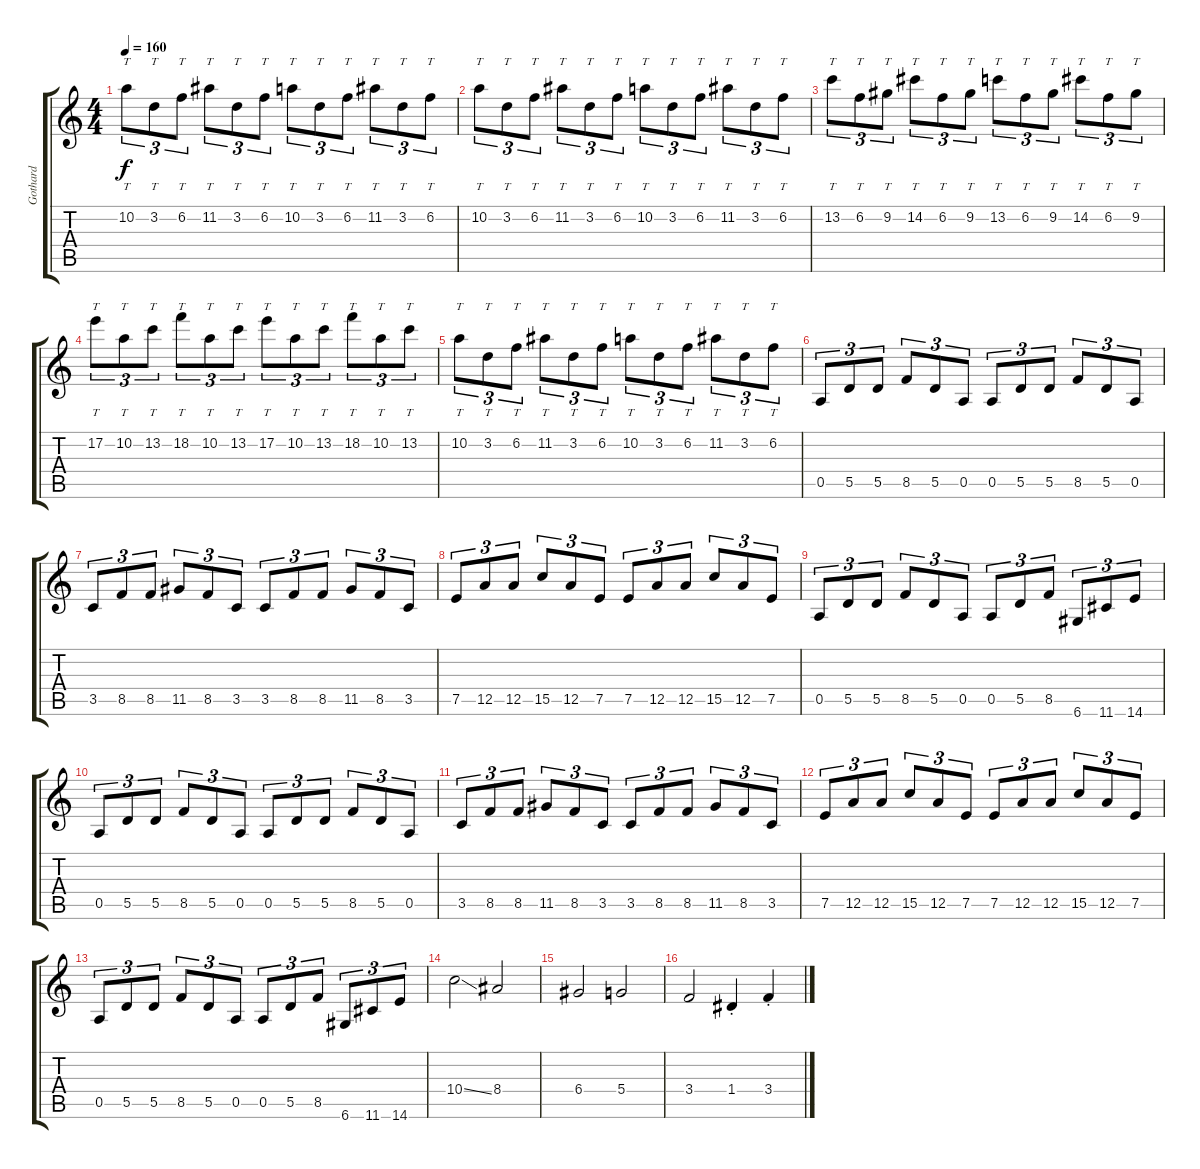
\track ("Gothard" "Gothard") {instrument overdrivenguitar}
\staff {score tabs}
\tuning (E4 B3 G3 D3 A2 D2) {hide}
\ts (4 4)
\tempo 160
\clef g2
\ks c
10.2.8{tt tu (3 2) dy f} 3.2.8{tt tu (3 2)} 6.2.8{tt tu (3 2)} 11.2.8{tt tu (3 2)} 3.2.8{tt tu (3 2)} 6.2.8{tt tu (3 2)} 10.2.8{tt tu (3 2)} 3.2.8{tt tu (3 2)} 6.2.8{tt tu (3 2)} 11.2.8{tt tu (3 2)} 3.2.8{tt tu (3 2)} 6.2.8{tt tu (3 2)} |
10.2.8{tt tu (3 2)} 3.2.8{tt tu (3 2)} 6.2.8{tt tu (3 2)} 11.2.8{tt tu (3 2)} 3.2.8{tt tu (3 2)} 6.2.8{tt tu (3 2)} 10.2.8{tt tu (3 2)} 3.2.8{tt tu (3 2)} 6.2.8{tt tu (3 2)} 11.2.8{tt tu (3 2)} 3.2.8{tt tu (3 2)} 6.2.8{tt tu (3 2)} |
13.2.8{tt tu (3 2)} 6.2.8{tt tu (3 2)} 9.2.8{tt tu (3 2)} 14.2.8{tt tu (3 2)} 6.2.8{tt tu (3 2)} 9.2.8{tt tu (3 2)} 13.2.8{tt tu (3 2)} 6.2.8{tt tu (3 2)} 9.2.8{tt tu (3 2)} 14.2.8{tt tu (3 2)} 6.2.8{tt tu (3 2)} 9.2.8{tt tu (3 2)} |
17.2.8{tt tu (3 2)} 10.2.8{tt tu (3 2)} 13.2.8{tt tu (3 2)} 18.2.8{tt tu (3 2)} 10.2.8{tt tu (3 2)} 13.2.8{tt tu (3 2)} 17.2.8{tt tu (3 2)} 10.2.8{tt tu (3 2)} 13.2.8{tt tu (3 2)} 18.2.8{tt tu (3 2)} 10.2.8{tt tu (3 2)} 13.2.8{tt tu (3 2)} |
10.2.8{tt tu (3 2)} 3.2.8{tt tu (3 2)} 6.2.8{tt tu (3 2)} 11.2.8{tt tu (3 2)} 3.2.8{tt tu (3 2)} 6.2.8{tt tu (3 2)} 10.2.8{tt tu (3 2)} 3.2.8{tt tu (3 2)} 6.2.8{tt tu (3 2)} 11.2.8{tt tu (3 2)} 3.2.8{tt tu (3 2)} 6.2.8{tt tu (3 2)} |
0.5.8{tu (3 2) volume 16} 5.5.8{tu (3 2)} 5.5.8{tu (3 2)} 8.5.8{tu (3 2)} 5.5.8{tu (3 2)} 0.5.8{tu (3 2)} 0.5.8{tu (3 2)} 5.5.8{tu (3 2)} 5.5.8{tu (3 2)} 8.5.8{tu (3 2)} 5.5.8{tu (3 2)} 0.5.8{tu (3 2)} |
3.5.8{tu (3 2)} 8.5.8{tu (3 2)} 8.5.8{tu (3 2)} 11.5.8{tu (3 2)} 8.5.8{tu (3 2)} 3.5.8{tu (3 2)} 3.5.8{tu (3 2)} 8.5.8{tu (3 2)} 8.5.8{tu (3 2)} 11.5.8{tu (3 2)} 8.5.8{tu (3 2)} 3.5.8{tu (3 2)} |
7.5.8{tu (3 2)} 12.5.8{tu (3 2)} 12.5.8{tu (3 2)} 15.5.8{tu (3 2)} 12.5.8{tu (3 2)} 7.5.8{tu (3 2)} 7.5.8{tu (3 2)} 12.5.8{tu (3 2)} 12.5.8{tu (3 2)} 15.5.8{tu (3 2)} 12.5.8{tu (3 2)} 7.5.8{tu (3 2)} |
0.5.8{tu (3 2)} 5.5.8{tu (3 2)} 5.5.8{tu (3 2)} 8.5.8{tu (3 2)} 5.5.8{tu (3 2)} 0.5.8{tu (3 2)} 0.5.8{tu (3 2)} 5.5.8{tu (3 2)} 8.5.8{tu (3 2)} 6.6.8{tu (3 2)} 11.6.8{tu (3 2)} 14.6.8{tu (3 2)} |
0.5.8{tu (3 2)} 5.5.8{tu (3 2)} 5.5.8{tu (3 2)} 8.5.8{tu (3 2)} 5.5.8{tu (3 2)} 0.5.8{tu (3 2)} 0.5.8{tu (3 2)} 5.5.8{tu (3 2)} 5.5.8{tu (3 2)} 8.5.8{tu (3 2)} 5.5.8{tu (3 2)} 0.5.8{tu (3 2)} |
3.5.8{tu (3 2)} 8.5.8{tu (3 2)} 8.5.8{tu (3 2)} 11.5.8{tu (3 2)} 8.5.8{tu (3 2)} 3.5.8{tu (3 2)} 3.5.8{tu (3 2)} 8.5.8{tu (3 2)} 8.5.8{tu (3 2)} 11.5.8{tu (3 2)} 8.5.8{tu (3 2)} 3.5.8{tu (3 2)} |
7.5.8{tu (3 2)} 12.5.8{tu (3 2)} 12.5.8{tu (3 2)} 15.5.8{tu (3 2)} 12.5.8{tu (3 2)} 7.5.8{tu (3 2)} 7.5.8{tu (3 2)} 12.5.8{tu (3 2)} 12.5.8{tu (3 2)} 15.5.8{tu (3 2)} 12.5.8{tu (3 2)} 7.5.8{tu (3 2)} |
0.5.8{tu (3 2)} 5.5.8{tu (3 2)} 5.5.8{tu (3 2)} 8.5.8{tu (3 2)} 5.5.8{tu (3 2)} 0.5.8{tu (3 2)} 0.5.8{tu (3 2)} 5.5.8{tu (3 2)} 8.5.8{tu (3 2)} 6.6.8{tu (3 2)} 11.6.8{tu (3 2)} 14.6.8{tu (3 2)} |
10.4{ss}.2 8.4.2 |
6.4.2 5.4.2 |
3.4.2 1.4{st}.4 3.4{st}.4
